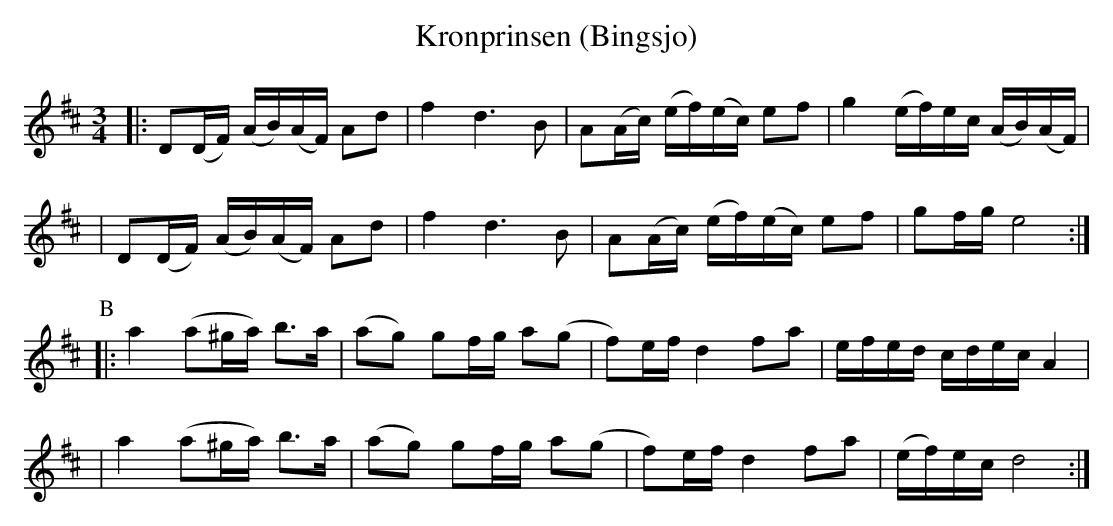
X:1
T:Kronprinsen (Bingsjo)
M:3/4
L:1/16
K:D
|: D2(DF) (AB)(AF) A2d2 \
| f4 d6 B2 \
| A2(Ac) (ef)(ec) e2f2 \
| g4 (ef)ec (AB)(AF) |
| D2(DF) (AB)(AF) A2d2 \
| f4 d6 B2 \
| A2(Ac) (ef)(ec) e2f2 \
| g2fg e8 :|
P:B
|: a4 (a2^ga) b3a \
| (a2g2) g2fg a2(g2 \
| f2)ef d4 f2a2 \
| efed cdec A4 |
| a4 (a2^ga) b3a \
| (a2g2) g2fg a2(g2 \
| f2)ef d4 f2a2 \
| (ef)ec d8 :|
